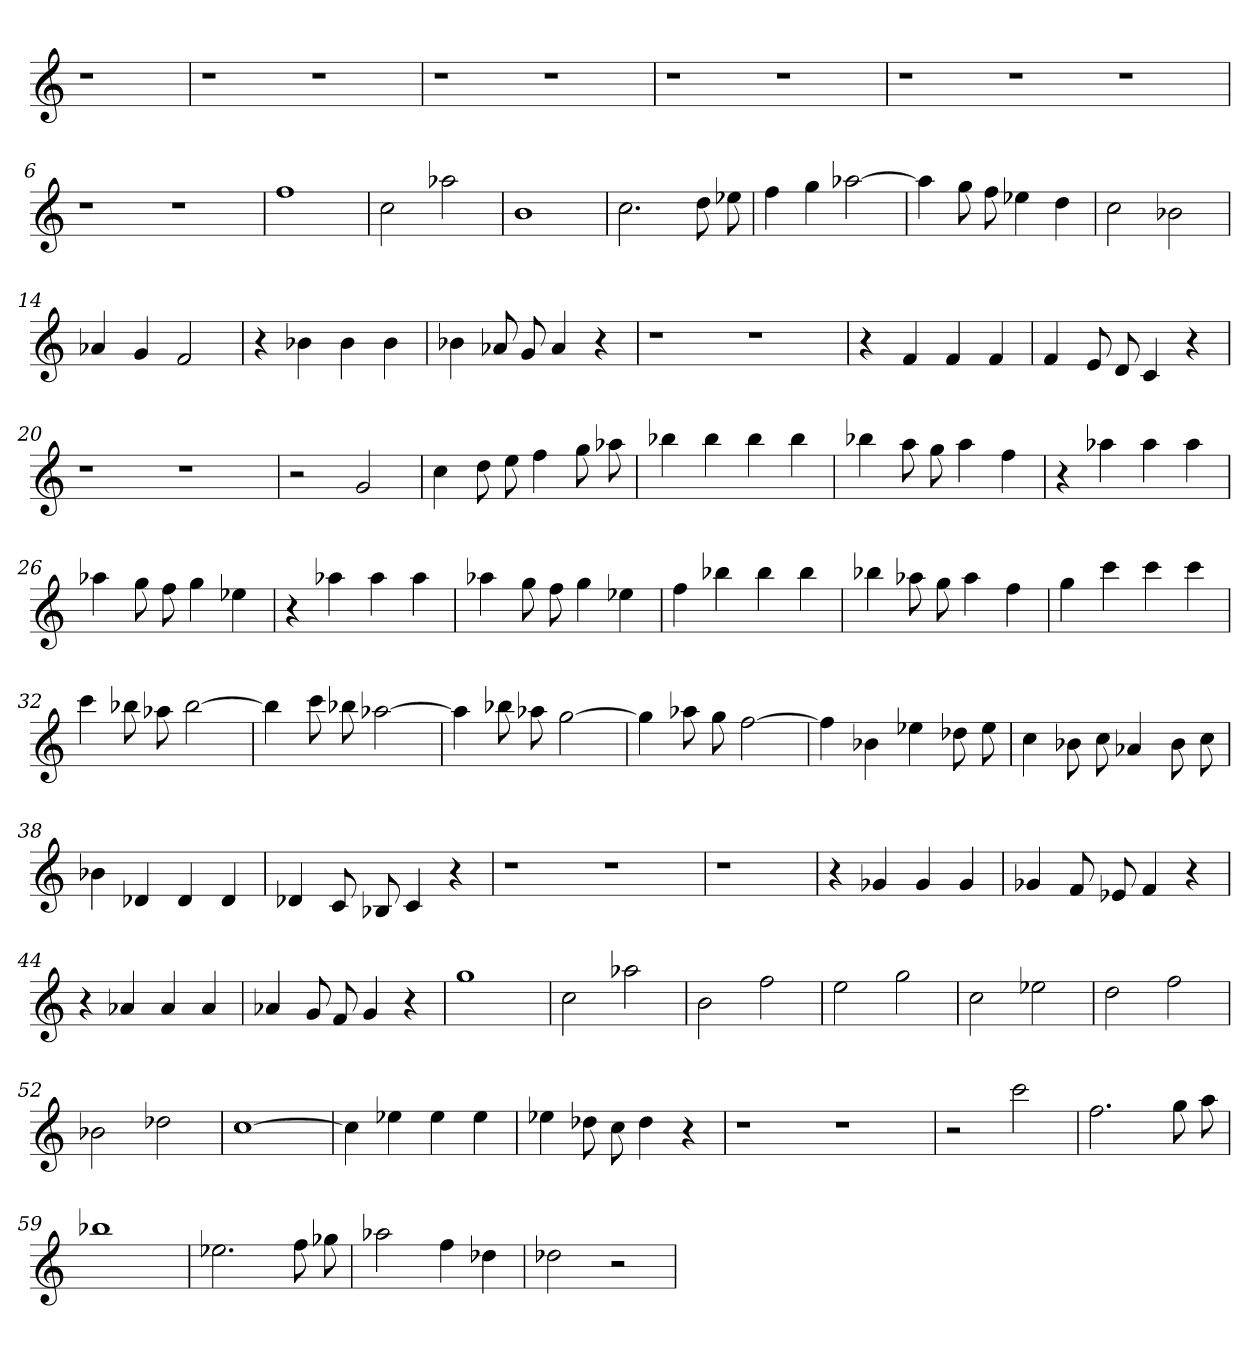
**kern
*part1
*staff1
=
1r
=2
1r
1r
=3
1r
1r
=4
1r
1r
=5
1r
1r
1r
=6
1r
1r
=7
1ff
=8
2cc
2aa-X
=9
1b
=10
2.cc
8dd
8ee-X
=11
4ff
4gg
[2aa-X
=12
4aa-]
8gg
8ff
4ee-X
4dd
=13
2cc
2b-X
=14
4a-X
4g
2f
=15
4r
4b-X
4b-
4b-
=16
4b-X
8a-X
8g
4a-
4r
=17
1r
1r
=18
4r
4f
4f
4f
=19
4f
8e
8d
4c
4r
=20
1r
1r
=21
2r
2g
=22
4cc
8dd
8ee
4ff
8gg
8aa-X
=23
4bb-X
4bb-
4bb-
4bb-
=24
4bb-X
8aa
8gg
4aa
4ff
=25
4r
4aa-X
4aa-
4aa-
=26
4aa-X
8gg
8ff
4gg
4ee-X
=27
4r
4aa-X
4aa-
4aa-
=28
4aa-X
8gg
8ff
4gg
4ee-X
=29
4ff
4bb-X
4bb-
4bb-
=30
4bb-X
8aa-X
8gg
4aa-
4ff
=31
4gg
4ccc
4ccc
4ccc
=32
4ccc
8bb-X
8aa-X
[2bb-
=33
4bb-]
8ccc
8bb-X
[2aa-X
=34
4aa-]
8bb-X
8aa-X
[2gg
=35
4gg]
8aa-X
8gg
[2ff
=36
4ff]
4b-X
4ee-X
8dd-X
8ee-
=37
4cc
8b-X
8cc
4a-X
8b-
8cc
=38
4b-X
4d-X
4d-
4d-
=39
4d-X
8c
8B-X
4c
4r
=40
1r
1r
=41
1r
=42
4r
4g-X
4g-
4g-
=43
4g-X
8f
8e-X
4f
4r
=44
4r
4a-X
4a-
4a-
=45
4a-X
8g
8f
4g
4r
=46
1gg
=47
2cc
2aa-X
=48
2b
2ff
=49
2ee
2gg
=50
2cc
2ee-X
=51
2dd
2ff
=52
2b-X
2dd-X
=53
[1cc
=54
4cc]
4ee-X
4ee-
4ee-
=55
4ee-X
8dd-X
8cc
4dd-
4r
=56
1r
1r
=57
2r
2ccc
=58
2.ff
8gg
8aa
=59
1bb-X
=60
2.ee-X
8ff
8gg-X
=61
2aa-X
4ff
4dd-X
=62
2dd-X
2r
=
*-
